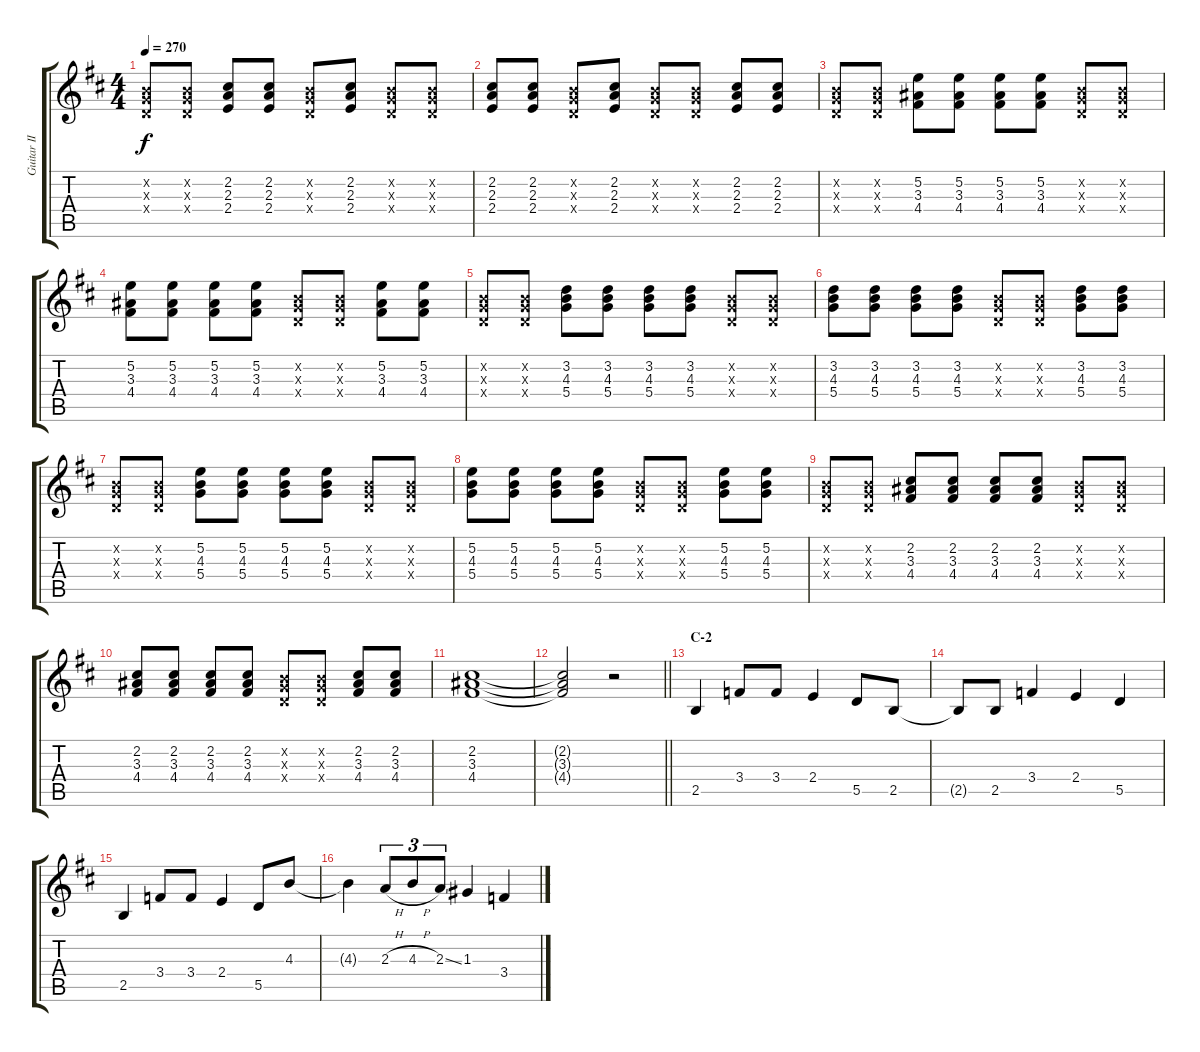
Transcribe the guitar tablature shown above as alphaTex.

\track ("Guitar II" "Guitar II") {instrument overdrivenguitar}
\staff {score tabs}
\tuning (E4 B3 G3 D3 A2 E2) {hide}
\ts (4 4)
\tempo 270
\clef g2
\ks d
(0.2{x} 0.3{x} 0.4{x}).8{dy f} (0.2{x} 0.3{x} 0.4{x}).8 (2.2 2.3 2.4).8 (2.2 2.3 2.4).8 (0.2{x} 0.3{x} 0.4{x}).8 (2.2 2.3 2.4).8 (0.2{x} 0.3{x} 0.4{x}).8 (0.2{x} 0.3{x} 0.4{x}).8 |
(2.2 2.3 2.4).8 (2.2 2.3 2.4).8 (0.2{x} 0.3{x} 0.4{x}).8 (2.2 2.3 2.4).8 (0.2{x} 0.3{x} 0.4{x}).8 (0.2{x} 0.3{x} 0.4{x}).8 (2.2 2.3 2.4).8 (2.2 2.3 2.4).8 |
(0.2{x} 0.3{x} 0.4{x}).8 (0.2{x} 0.3{x} 0.4{x}).8 (5.2 3.3 4.4).8 (5.2 3.3 4.4).8 (5.2 3.3 4.4).8 (5.2 3.3 4.4).8 (0.2{x} 0.3{x} 0.4{x}).8 (0.2{x} 0.3{x} 0.4{x}).8 |
(5.2 3.3 4.4).8 (5.2 3.3 4.4).8 (5.2 3.3 4.4).8 (5.2 3.3 4.4).8 (0.2{x} 0.3{x} 0.4{x}).8 (0.2{x} 0.3{x} 0.4{x}).8 (5.2 3.3 4.4).8 (5.2 3.3 4.4).8 |
(0.2{x} 0.3{x} 0.4{x}).8 (0.2{x} 0.3{x} 0.4{x}).8 (3.2 4.3 5.4).8 (3.2 4.3 5.4).8 (3.2 4.3 5.4).8 (3.2 4.3 5.4).8 (0.2{x} 0.3{x} 0.4{x}).8 (0.2{x} 0.3{x} 0.4{x}).8 |
(3.2 4.3 5.4).8 (3.2 4.3 5.4).8 (3.2 4.3 5.4).8 (3.2 4.3 5.4).8 (0.2{x} 0.3{x} 0.4{x}).8 (0.2{x} 0.3{x} 0.4{x}).8 (3.2 4.3 5.4).8 (3.2 4.3 5.4).8 |
(0.2{x} 0.3{x} 0.4{x}).8 (0.2{x} 0.3{x} 0.4{x}).8 (5.2 4.3 5.4).8 (5.2 4.3 5.4).8 (5.2 4.3 5.4).8 (5.2 4.3 5.4).8 (0.2{x} 0.3{x} 0.4{x}).8 (0.2{x} 0.3{x} 0.4{x}).8 |
(5.2 4.3 5.4).8 (5.2 4.3 5.4).8 (5.2 4.3 5.4).8 (5.2 4.3 5.4).8 (0.2{x} 0.3{x} 0.4{x}).8 (0.2{x} 0.3{x} 0.4{x}).8 (5.2 4.3 5.4).8 (5.2 4.3 5.4).8 |
(0.2{x} 0.3{x} 0.4{x}).8 (0.2{x} 0.3{x} 0.4{x}).8 (2.2 3.3 4.4).8 (2.2 3.3 4.4).8 (2.2 3.3 4.4).8 (2.2 3.3 4.4).8 (0.2{x} 0.3{x} 0.4{x}).8 (0.2{x} 0.3{x} 0.4{x}).8 |
(2.2 3.3 4.4).8 (2.2 3.3 4.4).8 (2.2 3.3 4.4).8 (2.2 3.3 4.4).8 (0.2{x} 0.3{x} 0.4{x}).8 (0.2{x} 0.3{x} 0.4{x}).8 (2.2 3.3 4.4).8 (2.2 3.3 4.4).8 |
(2.2 3.3 4.4).1 |
\barLineRight lightlight
(2.2{t} 3.3{t} 4.4{t}).2 r.2 |
\section ("" "C-2")
2.5.4 3.4.8 3.4.8 2.4.4 5.5.8 2.5.8 |
2.5{t}.8 2.5.8 3.4.4 2.4.4 5.5.4 |
2.5.4 3.4.8 3.4.8 2.4.4 5.5.8 4.3.8 |
4.3{t}.4 2.3{h}.8{tu (3 2)} 4.3{h}.8{tu (3 2)} 2.3{ss}.8{tu (3 2)} 1.3.4 3.4.4
